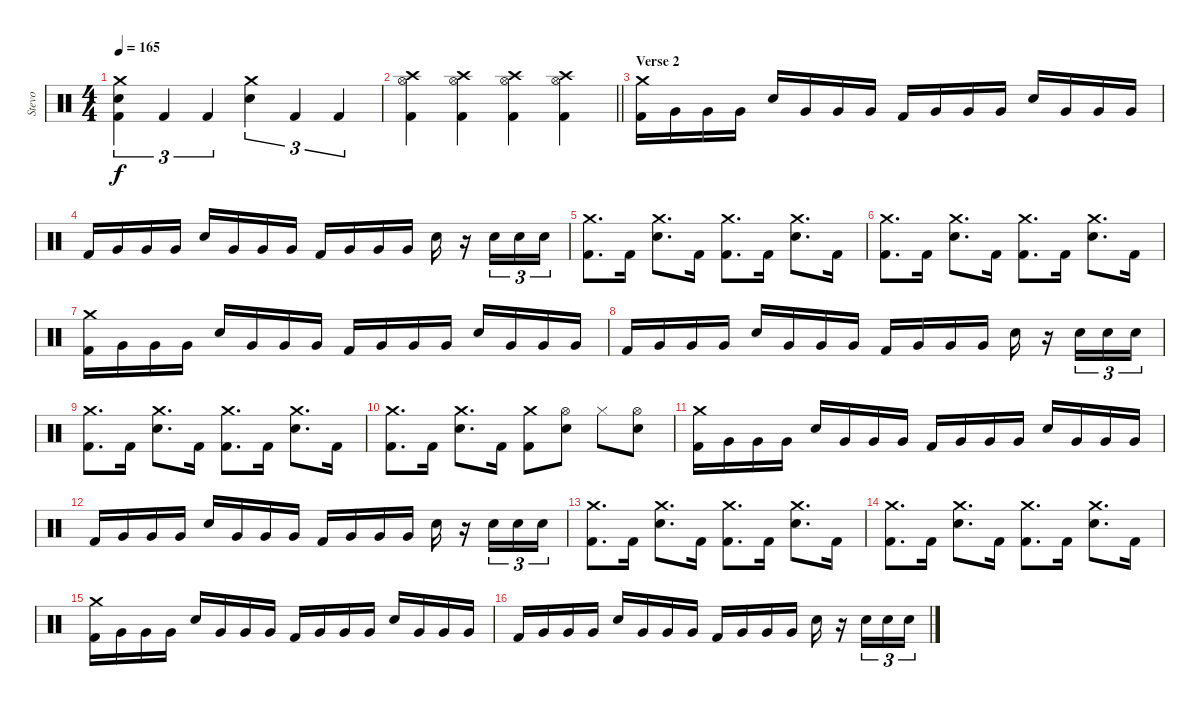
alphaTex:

\track ("Stevo" "Stevo") {instrument percussion}
\staff {score}
\articulation defaults
\ts (4 4)
\tempo 165
\clef neutral
\ks c
("Crash medium (hit)" "Electric Snare (hit)" "Kick (hit) 2").4{tu (3 2) dy f} "Kick (hit) 2".4{tu (3 2)} "Kick (hit) 2".4{tu (3 2)} ("Crash medium (hit)" "Electric Snare (hit)").4{tu (3 2)} "Kick (hit) 2".4{tu (3 2)} "Kick (hit) 2".4{tu (3 2)} |
\barLineRight lightlight
("Crash high (hit)" "Hi-Hat (open)" "Kick (hit) 2").4 ("Crash high (hit)" "Hi-Hat (open)" "Kick (hit) 2").4 ("Crash high (hit)" "Hi-Hat (open)" "Kick (hit) 2").4 ("Crash high (hit)" "Hi-Hat (open)" "Kick (hit) 2").4 |
\section ("" "Verse 2")
("Crash medium (hit)" "Kick (hit) 2").16 "Very Low Tom (hit)".16 "Very Low Tom (hit)".16 "Very Low Tom (hit)".16 "Electric Snare (hit)".16 "Very Low Tom (hit)".16 "Very Low Tom (hit)".16 "Very Low Tom (hit)".16 "Kick (hit) 2".16 "Very Low Tom (hit)".16 "Very Low Tom (hit)".16 "Very Low Tom (hit)".16 "Electric Snare (hit)".16 "Very Low Tom (hit)".16 "Very Low Tom (hit)".16 "Very Low Tom (hit)".16 |
"Kick (hit) 2".16 "Very Low Tom (hit)".16 "Very Low Tom (hit)".16 "Very Low Tom (hit)".16 "Electric Snare (hit)".16 "Very Low Tom (hit)".16 "Very Low Tom (hit)".16 "Very Low Tom (hit)".16 "Kick (hit) 2".16 "Very Low Tom (hit)".16 "Very Low Tom (hit)".16 "Very Low Tom (hit)".16 "Electric Snare (hit)".16 r.16 "Electric Snare (hit)".16{tu (3 2)} "Electric Snare (hit)".16{tu (3 2)} "Electric Snare (hit)".16{tu (3 2)} |
("Crash medium (hit)" "Kick (hit) 2").8{d} "Kick (hit) 2".16 ("Crash medium (hit)" "Electric Snare (hit)").8{d} "Kick (hit) 2".16 ("Crash medium (hit)" "Kick (hit) 2").8{d} "Kick (hit) 2".16 ("Crash medium (hit)" "Electric Snare (hit)").8{d} "Kick (hit) 2".16 |
("Crash medium (hit)" "Kick (hit) 2").8{d} "Kick (hit) 2".16 ("Crash medium (hit)" "Electric Snare (hit)").8{d} "Kick (hit) 2".16 ("Crash medium (hit)" "Kick (hit) 2").8{d} "Kick (hit) 2".16 ("Crash medium (hit)" "Electric Snare (hit)").8{d} "Kick (hit) 2".16 |
("Crash medium (hit)" "Kick (hit) 2").16 "Very Low Tom (hit)".16 "Very Low Tom (hit)".16 "Very Low Tom (hit)".16 "Electric Snare (hit)".16 "Very Low Tom (hit)".16 "Very Low Tom (hit)".16 "Very Low Tom (hit)".16 "Kick (hit) 2".16 "Very Low Tom (hit)".16 "Very Low Tom (hit)".16 "Very Low Tom (hit)".16 "Electric Snare (hit)".16 "Very Low Tom (hit)".16 "Very Low Tom (hit)".16 "Very Low Tom (hit)".16 |
"Kick (hit) 2".16 "Very Low Tom (hit)".16 "Very Low Tom (hit)".16 "Very Low Tom (hit)".16 "Electric Snare (hit)".16 "Very Low Tom (hit)".16 "Very Low Tom (hit)".16 "Very Low Tom (hit)".16 "Kick (hit) 2".16 "Very Low Tom (hit)".16 "Very Low Tom (hit)".16 "Very Low Tom (hit)".16 "Electric Snare (hit)".16 r.16 "Electric Snare (hit)".16{tu (3 2)} "Electric Snare (hit)".16{tu (3 2)} "Electric Snare (hit)".16{tu (3 2)} |
("Crash medium (hit)" "Kick (hit) 2").8{d} "Kick (hit) 2".16 ("Crash medium (hit)" "Electric Snare (hit)").8{d} "Kick (hit) 2".16 ("Crash medium (hit)" "Kick (hit) 2").8{d} "Kick (hit) 2".16 ("Crash medium (hit)" "Electric Snare (hit)").8{d} "Kick (hit) 2".16 |
("Crash medium (hit)" "Kick (hit) 2").8{d} "Kick (hit) 2".16 ("Crash medium (hit)" "Electric Snare (hit)").8{d} "Kick (hit) 2".16 ("Crash medium (hit)" "Kick (hit) 2").8 ("Hi-Hat (open)" "Electric Snare (hit)").8 "Hi-Hat (closed)".8 ("Hi-Hat (open)" "Electric Snare (hit)").8 |
("Crash medium (hit)" "Kick (hit) 2").16 "Very Low Tom (hit)".16 "Very Low Tom (hit)".16 "Very Low Tom (hit)".16 "Electric Snare (hit)".16 "Very Low Tom (hit)".16 "Very Low Tom (hit)".16 "Very Low Tom (hit)".16 "Kick (hit) 2".16 "Very Low Tom (hit)".16 "Very Low Tom (hit)".16 "Very Low Tom (hit)".16 "Electric Snare (hit)".16 "Very Low Tom (hit)".16 "Very Low Tom (hit)".16 "Very Low Tom (hit)".16 |
"Kick (hit) 2".16 "Very Low Tom (hit)".16 "Very Low Tom (hit)".16 "Very Low Tom (hit)".16 "Electric Snare (hit)".16 "Very Low Tom (hit)".16 "Very Low Tom (hit)".16 "Very Low Tom (hit)".16 "Kick (hit) 2".16 "Very Low Tom (hit)".16 "Very Low Tom (hit)".16 "Very Low Tom (hit)".16 "Electric Snare (hit)".16 r.16 "Electric Snare (hit)".16{tu (3 2)} "Electric Snare (hit)".16{tu (3 2)} "Electric Snare (hit)".16{tu (3 2)} |
("Crash medium (hit)" "Kick (hit) 2").8{d} "Kick (hit) 2".16 ("Crash medium (hit)" "Electric Snare (hit)").8{d} "Kick (hit) 2".16 ("Crash medium (hit)" "Kick (hit) 2").8{d} "Kick (hit) 2".16 ("Crash medium (hit)" "Electric Snare (hit)").8{d} "Kick (hit) 2".16 |
("Crash medium (hit)" "Kick (hit) 2").8{d} "Kick (hit) 2".16 ("Crash medium (hit)" "Electric Snare (hit)").8{d} "Kick (hit) 2".16 ("Crash medium (hit)" "Kick (hit) 2").8{d} "Kick (hit) 2".16 ("Crash medium (hit)" "Electric Snare (hit)").8{d} "Kick (hit) 2".16 |
("Crash medium (hit)" "Kick (hit) 2").16 "Very Low Tom (hit)".16 "Very Low Tom (hit)".16 "Very Low Tom (hit)".16 "Electric Snare (hit)".16 "Very Low Tom (hit)".16 "Very Low Tom (hit)".16 "Very Low Tom (hit)".16 "Kick (hit) 2".16 "Very Low Tom (hit)".16 "Very Low Tom (hit)".16 "Very Low Tom (hit)".16 "Electric Snare (hit)".16 "Very Low Tom (hit)".16 "Very Low Tom (hit)".16 "Very Low Tom (hit)".16 |
"Kick (hit) 2".16 "Very Low Tom (hit)".16 "Very Low Tom (hit)".16 "Very Low Tom (hit)".16 "Electric Snare (hit)".16 "Very Low Tom (hit)".16 "Very Low Tom (hit)".16 "Very Low Tom (hit)".16 "Kick (hit) 2".16 "Very Low Tom (hit)".16 "Very Low Tom (hit)".16 "Very Low Tom (hit)".16 "Electric Snare (hit)".16 r.16 "Electric Snare (hit)".16{tu (3 2)} "Electric Snare (hit)".16{tu (3 2)} "Electric Snare (hit)".16{tu (3 2)}
